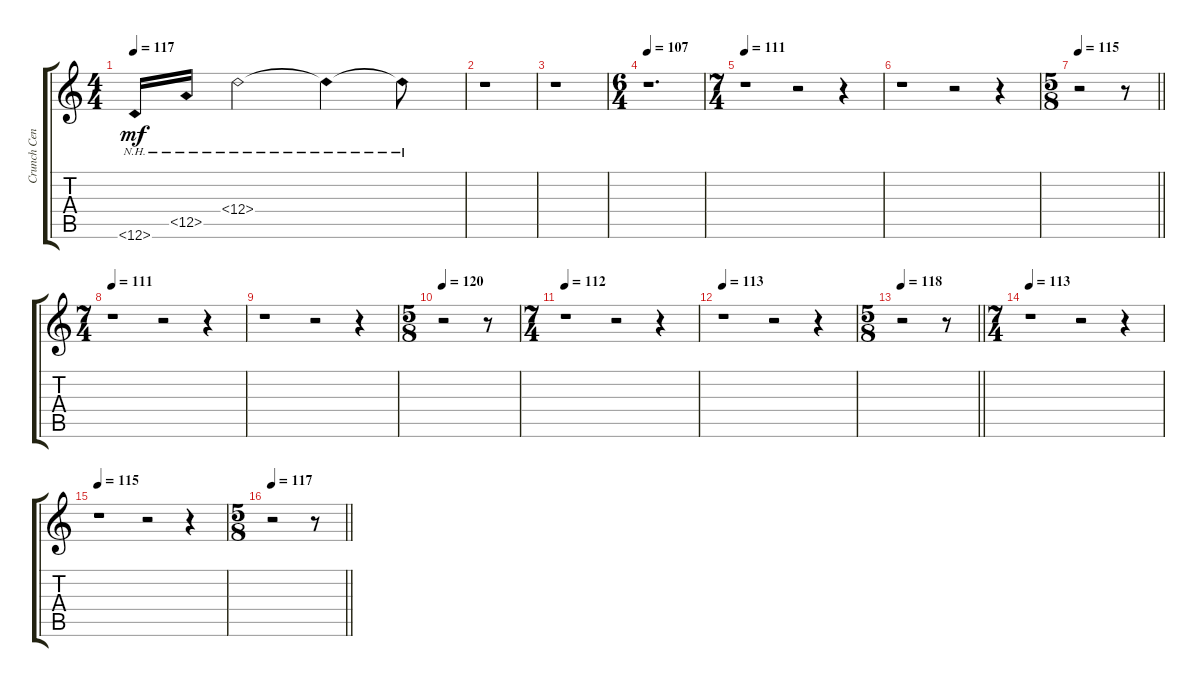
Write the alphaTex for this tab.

\track ("Crunch Center Guitar" "Crunch Cen") {instrument electricguitarclean}
\staff {score tabs}
\tuning (E4 B3 G3 D3 A2 D2) {hide}
\ts (4 4)
\tempo 117
\clef g2
\ks c
12.6{nh}.16{dy mf} 12.5{nh}.16 12.4{nh}.2 12.4{nh t}.4 12.4{nh t}.8 |
r.1 |
r.1 |
\ts (6 4)
\tempo 107
r.1{d} |
\ts (7 4)
\section ("" "")
\tempo 111
r.1 r.2 r.4 |
r.1 r.2 r.4 |
\ts (5 8)
\tempo 115
\barLineRight lightlight
r.2 r.8 |
\ts (7 4)
\tempo 111
r.1 r.2 r.4 |
r.1 r.2 r.4 |
\ts (5 8)
\tempo 120
r.2 r.8 |
\ts (7 4)
\tempo 112
r.1 r.2 r.4 |
\tempo 113
r.1 r.2 r.4 |
\ts (5 8)
\tempo 118
\barLineRight lightlight
r.2 r.8 |
\ts (7 4)
\tempo 113
r.1 r.2 r.4 |
\tempo 115
r.1 r.2 r.4 |
\ts (5 8)
\tempo 117
\barLineRight lightlight
r.2 r.8
